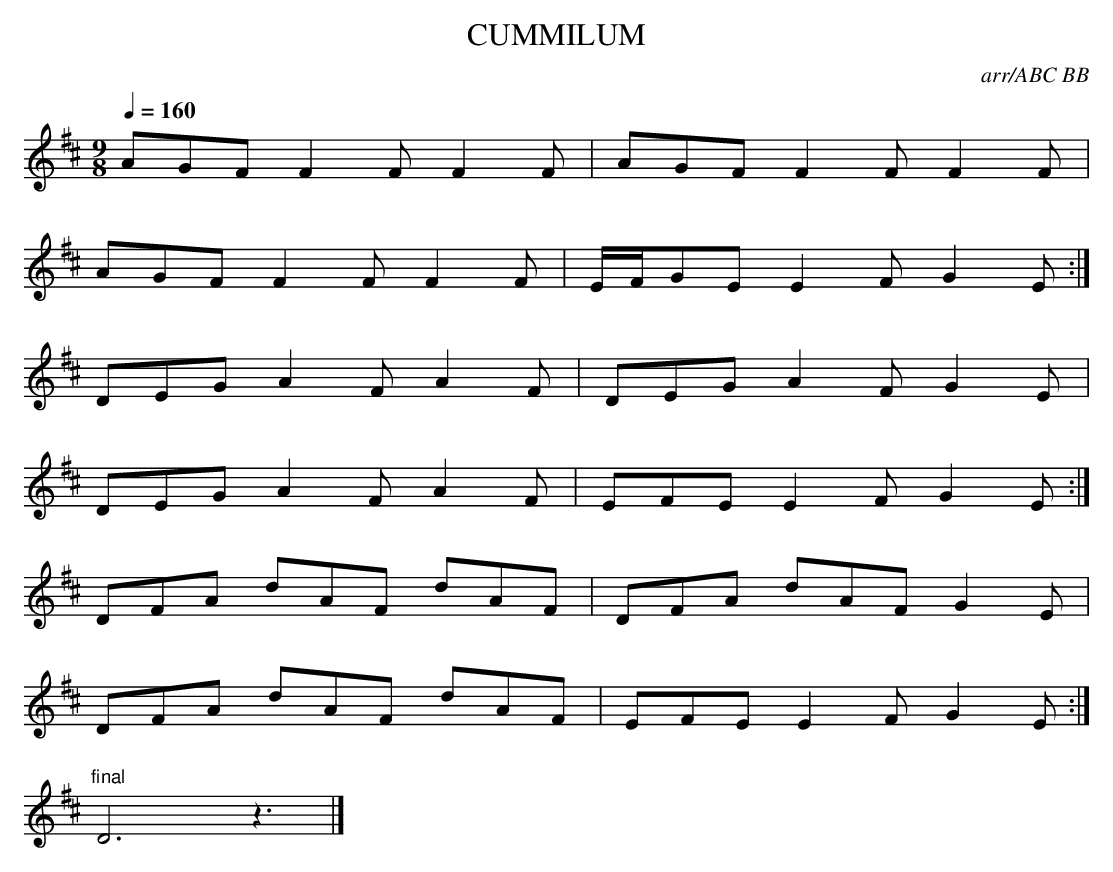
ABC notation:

X:1
T:CUMMILUM
C:arr/ABC BB
the same to me", etc. etc.
Q:1/4=160
L:1/8
M:9/8
K:D
AGF F2F F2F |AGF F2F F2F |
AGF F2F F2F |E/F/GE E2F G2E :|
DEG A2F A2F |DEG A2F G2E |
DEG A2F A2F |EFE E2F G2E :|
DFA dAF dAF |DFA dAF G2E |
DFA dAF dAF |EFE E2F G2E :|
"final"D6z3|]
